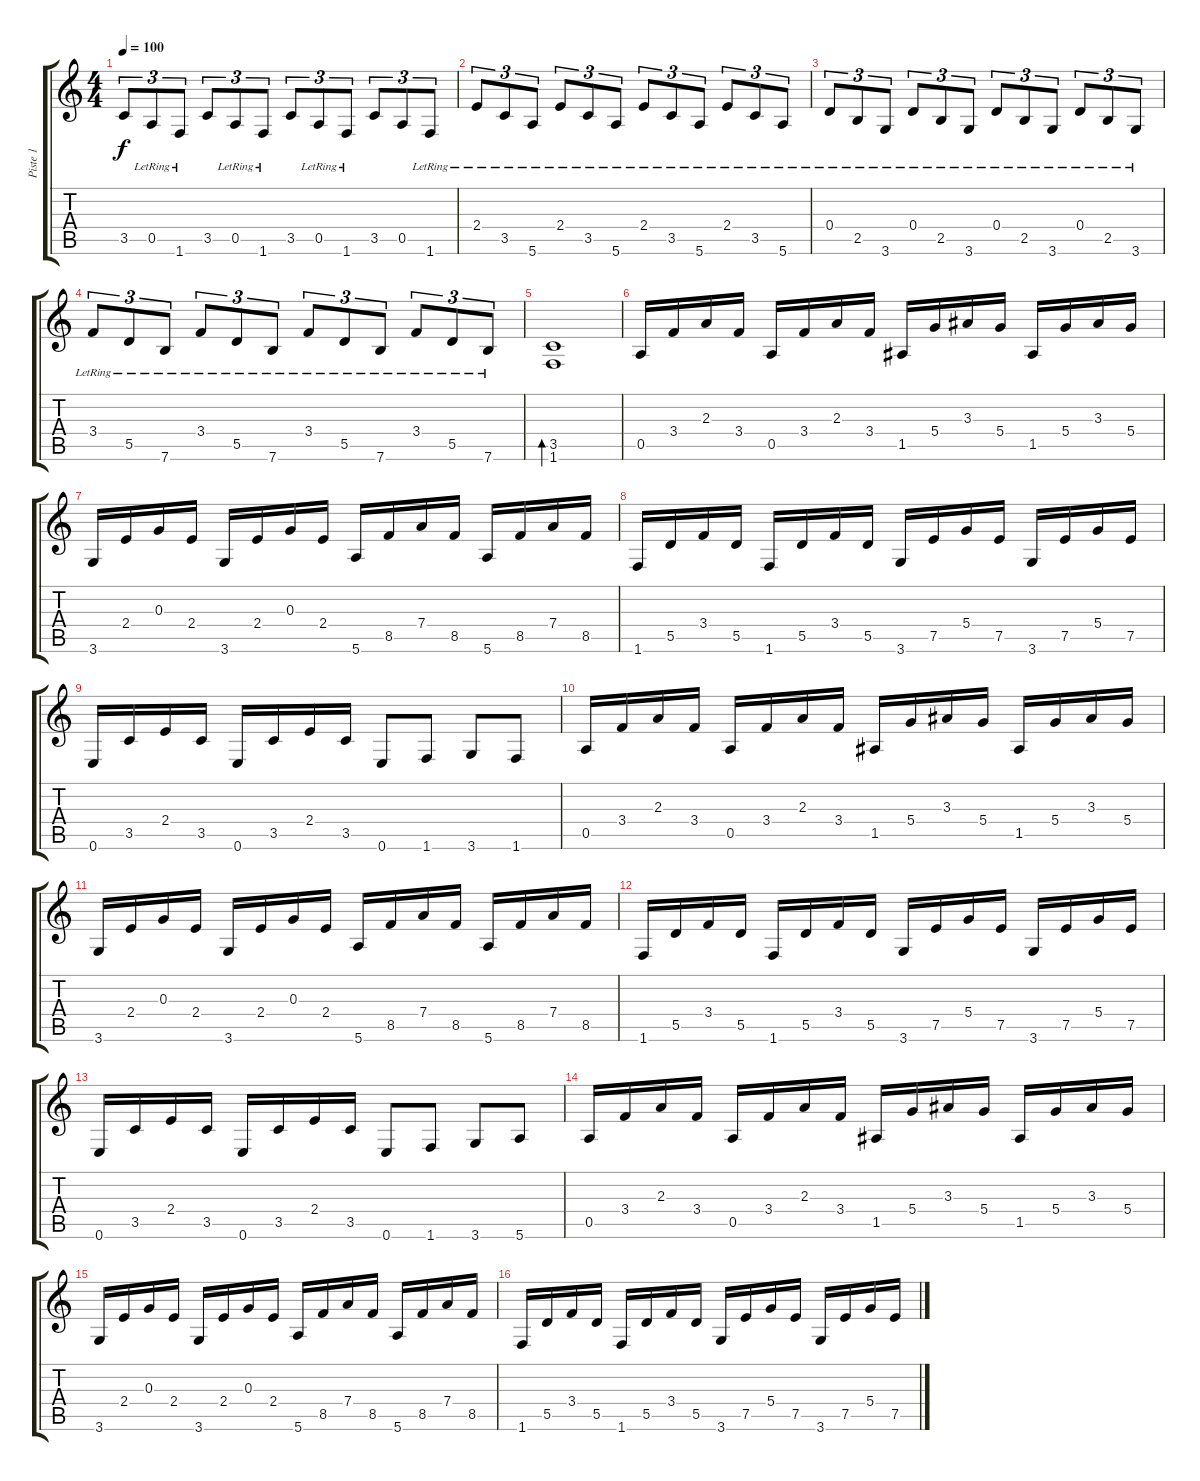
\track ("Piste 1" "Piste 1") {instrument acousticguitarsteel}
\staff {score tabs}
\tuning (E4 B3 G3 D3 A2 E2) {hide}
\ts (4 4)
\tempo 100
\clef g2
\ks c
3.5.8{tu (3 2) dy f} 0.5{lr}.8{tu (3 2)} 1.6{lr}.8{tu (3 2)} 3.5.8{tu (3 2)} 0.5{lr}.8{tu (3 2)} 1.6{lr}.8{tu (3 2)} 3.5.8{tu (3 2)} 0.5{lr}.8{tu (3 2)} 1.6{lr}.8{tu (3 2)} 3.5.8{tu (3 2)} 0.5.8{tu (3 2)} 1.6{lr}.8{tu (3 2)} |
2.4{lr}.8{tu (3 2)} 3.5{lr}.8{tu (3 2)} 5.6{lr}.8{tu (3 2)} 2.4{lr}.8{tu (3 2)} 3.5{lr}.8{tu (3 2)} 5.6{lr}.8{tu (3 2)} 2.4{lr}.8{tu (3 2)} 3.5{lr}.8{tu (3 2)} 5.6{lr}.8{tu (3 2)} 2.4{lr}.8{tu (3 2)} 3.5{lr}.8{tu (3 2)} 5.6{lr}.8{tu (3 2)} |
0.4{lr}.8{tu (3 2)} 2.5{lr}.8{tu (3 2)} 3.6{lr}.8{tu (3 2)} 0.4{lr}.8{tu (3 2)} 2.5{lr}.8{tu (3 2)} 3.6{lr}.8{tu (3 2)} 0.4{lr}.8{tu (3 2)} 2.5{lr}.8{tu (3 2)} 3.6{lr}.8{tu (3 2)} 0.4{lr}.8{tu (3 2)} 2.5{lr}.8{tu (3 2)} 3.6{lr}.8{tu (3 2)} |
3.4{lr}.8{tu (3 2)} 5.5{lr}.8{tu (3 2)} 7.6{lr}.8{tu (3 2)} 3.4{lr}.8{tu (3 2)} 5.5{lr}.8{tu (3 2)} 7.6{lr}.8{tu (3 2)} 3.4{lr}.8{tu (3 2)} 5.5{lr}.8{tu (3 2)} 7.6{lr}.8{tu (3 2)} 3.4{lr}.8{tu (3 2)} 5.5{lr}.8{tu (3 2)} 7.6{lr}.8{tu (3 2)} |
(3.5 1.6).1{bd 240} |
0.5.16 3.4.16 2.3.16 3.4.16 0.5.16 3.4.16 2.3.16 3.4.16 1.5.16 5.4.16 3.3.16 5.4.16 1.5.16 5.4.16 3.3.16 5.4.16 |
3.6.16 2.4.16 0.3.16 2.4.16 3.6.16 2.4.16 0.3.16 2.4.16 5.6.16 8.5.16 7.4.16 8.5.16 5.6.16 8.5.16 7.4.16 8.5.16 |
1.6.16 5.5.16 3.4.16 5.5.16 1.6.16 5.5.16 3.4.16 5.5.16 3.6.16 7.5.16 5.4.16 7.5.16 3.6.16 7.5.16 5.4.16 7.5.16 |
0.6.16 3.5.16 2.4.16 3.5.16 0.6.16 3.5.16 2.4.16 3.5.16 0.6.8 1.6.8 3.6.8 1.6.8 |
0.5.16 3.4.16 2.3.16 3.4.16 0.5.16 3.4.16 2.3.16 3.4.16 1.5.16 5.4.16 3.3.16 5.4.16 1.5.16 5.4.16 3.3.16 5.4.16 |
3.6.16 2.4.16 0.3.16 2.4.16 3.6.16 2.4.16 0.3.16 2.4.16 5.6.16 8.5.16 7.4.16 8.5.16 5.6.16 8.5.16 7.4.16 8.5.16 |
1.6.16 5.5.16 3.4.16 5.5.16 1.6.16 5.5.16 3.4.16 5.5.16 3.6.16 7.5.16 5.4.16 7.5.16 3.6.16 7.5.16 5.4.16 7.5.16 |
0.6.16 3.5.16 2.4.16 3.5.16 0.6.16 3.5.16 2.4.16 3.5.16 0.6.8 1.6.8 3.6.8 5.6.8 |
0.5.16 3.4.16 2.3.16 3.4.16 0.5.16 3.4.16 2.3.16 3.4.16 1.5.16 5.4.16 3.3.16 5.4.16 1.5.16 5.4.16 3.3.16 5.4.16 |
3.6.16 2.4.16 0.3.16 2.4.16 3.6.16 2.4.16 0.3.16 2.4.16 5.6.16 8.5.16 7.4.16 8.5.16 5.6.16 8.5.16 7.4.16 8.5.16 |
1.6.16 5.5.16 3.4.16 5.5.16 1.6.16 5.5.16 3.4.16 5.5.16 3.6.16 7.5.16 5.4.16 7.5.16 3.6.16 7.5.16 5.4.16 7.5.16
